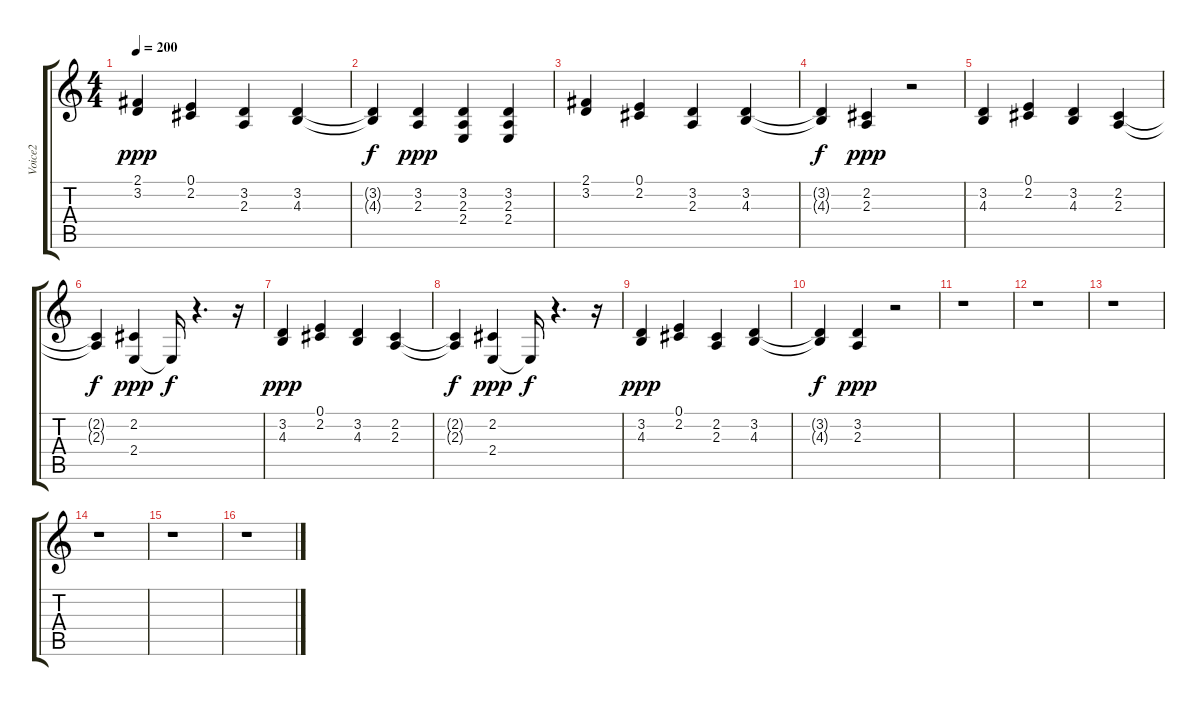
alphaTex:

\track ("Voice2" "Voice2") {instrument choiraahs}
\staff {score tabs}
\tuning (E4 B3 G3 D3 A2 E2) {hide}
\ts (4 4)
\tempo 200
\clef g2
\ks c
(2.1 3.2).4{dy ppp} (0.1 2.2).4 (3.2 2.3).4 (3.2 4.3).4 |
(3.2{t} 4.3{t}).4{dy f} (3.2 2.3).4{dy ppp} (3.2 2.3 2.4).4 (3.2 2.3 2.4).4 |
(2.1 3.2).4 (0.1 2.2).4 (3.2 2.3).4 (3.2 4.3).4 |
(3.2{t} 4.3{t}).4{dy f} (2.2 2.3).4{dy ppp} r.2 |
(3.2 4.3).4 (0.1 2.2).4 (3.2 4.3).4 (2.2 2.3).4 |
(2.2{t} 2.3{t}).4{dy f} (2.2 2.4).4{dy ppp} 2.4{t}.16{dy f} r.4{d} r.16 |
(3.2 4.3).4{dy ppp} (0.1 2.2).4 (3.2 4.3).4 (2.2 2.3).4 |
(2.2{t} 2.3{t}).4{dy f} (2.2 2.4).4{dy ppp} 2.4{t}.16{dy f} r.4{d} r.16 |
(3.2 4.3).4{dy ppp} (0.1 2.2).4 (2.2 2.3).4 (3.2 4.3).4 |
(3.2{t} 4.3{t}).4{dy f} (3.2 2.3).4{dy ppp} r.2 |
r.1 |
r.1 |
r.1 |
r.1 |
r.1 |
r.1
